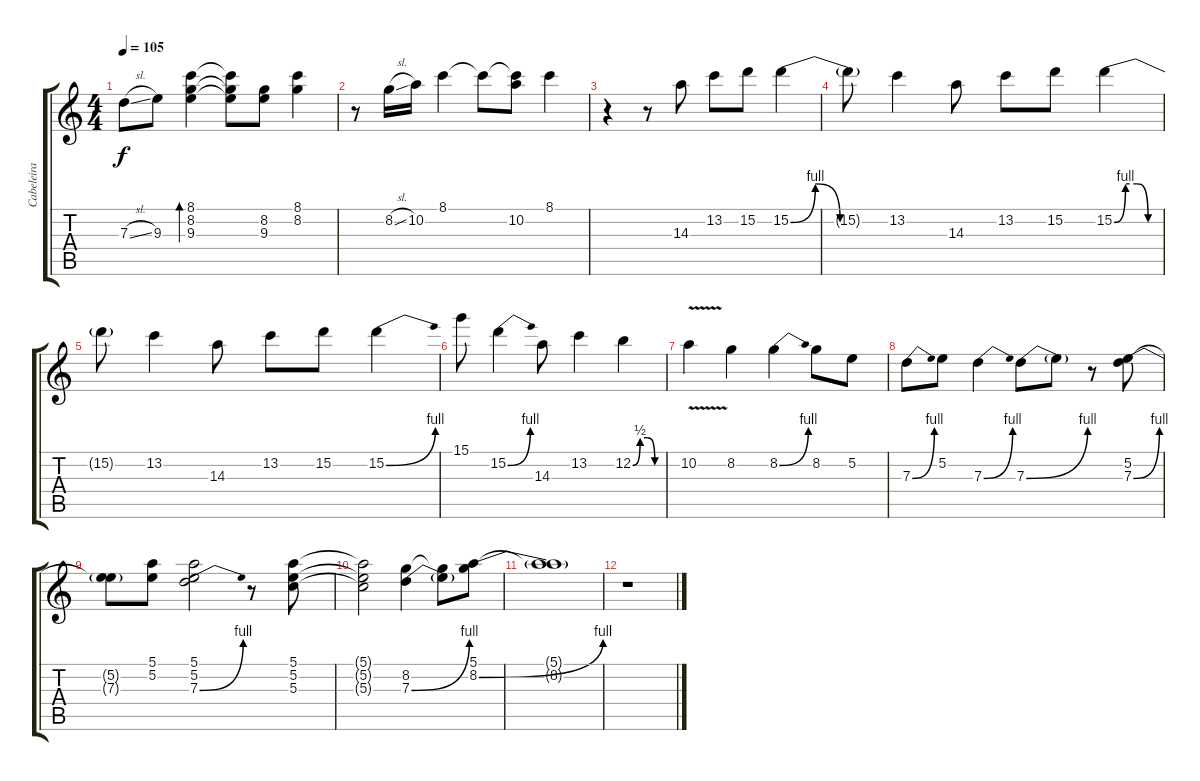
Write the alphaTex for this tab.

\track ("Cabeleira" "Cabeleira") {instrument overdrivenguitar}
\staff {score tabs}
\tuning (E4 B3 G3 D3 A2 E2) {hide}
\ts (4 4)
\tempo 105
\clef g2
\ks c
7.3{sl}.8{dy f} 9.3.8 (8.1 8.2 9.3).4{bd 120} (8.1{t} 8.2{t} 9.3{t}).8 (8.2 9.3).8 (8.1 8.2).4 |
r.8 8.2{sl}.16 10.2.16 8.1.4 8.1{t}.8 (8.1{t} 10.2).8 8.1.4 |
r.4 r.8 14.3.8 13.2.8 15.2.8 15.2{be (custom 0 0 15 4 30 0 45 0 60 0)}.4 |
15.2{t}.8 13.2.4 14.3.8 13.2.8 15.2.8 15.2{be (custom 0 0 15 4 30 4 45 0 60 0)}.4 |
15.2{t}.8 13.2.4 14.3.8 13.2.8 15.2.8 15.2{be (bend 0 0 60 4)}.4 |
15.1.8 15.2{be (bend 0 0 60 4)}.4 14.3.8 13.2.4 12.2{be (custom 0 0 15 2 30 2 45 0 60 0)}.4 |
10.2{v}.4 8.2.4 8.2{be (bend 0 0 60 4)}.4 8.2.8 5.2.8 |
7.3{be (bend 0 0 60 4)}.8 5.2.8 7.3{be (bend 0 0 60 4)}.4 7.3{be (bend 0 0 60 4)}.8 7.3{t}.8 r.8 (5.2 7.3{be (bend 0 0 60 4)}).8 |
(5.2{t} 7.3{t}).8 (5.1 5.2).8 (5.1 5.2 7.3{be (bend 0 0 60 4)}).2 r.8 (5.1 5.2 5.3).8 |
(5.1{t} 5.2{t} 5.3{t}).2 (8.2 7.3{be (bend 0 0 60 4)}).4 (8.2{t} 7.3{t}).8 (5.1 8.2{be (bend 0 0 60 4)}).8 |
(5.1{t} 8.2{t}).1 |
r.1
